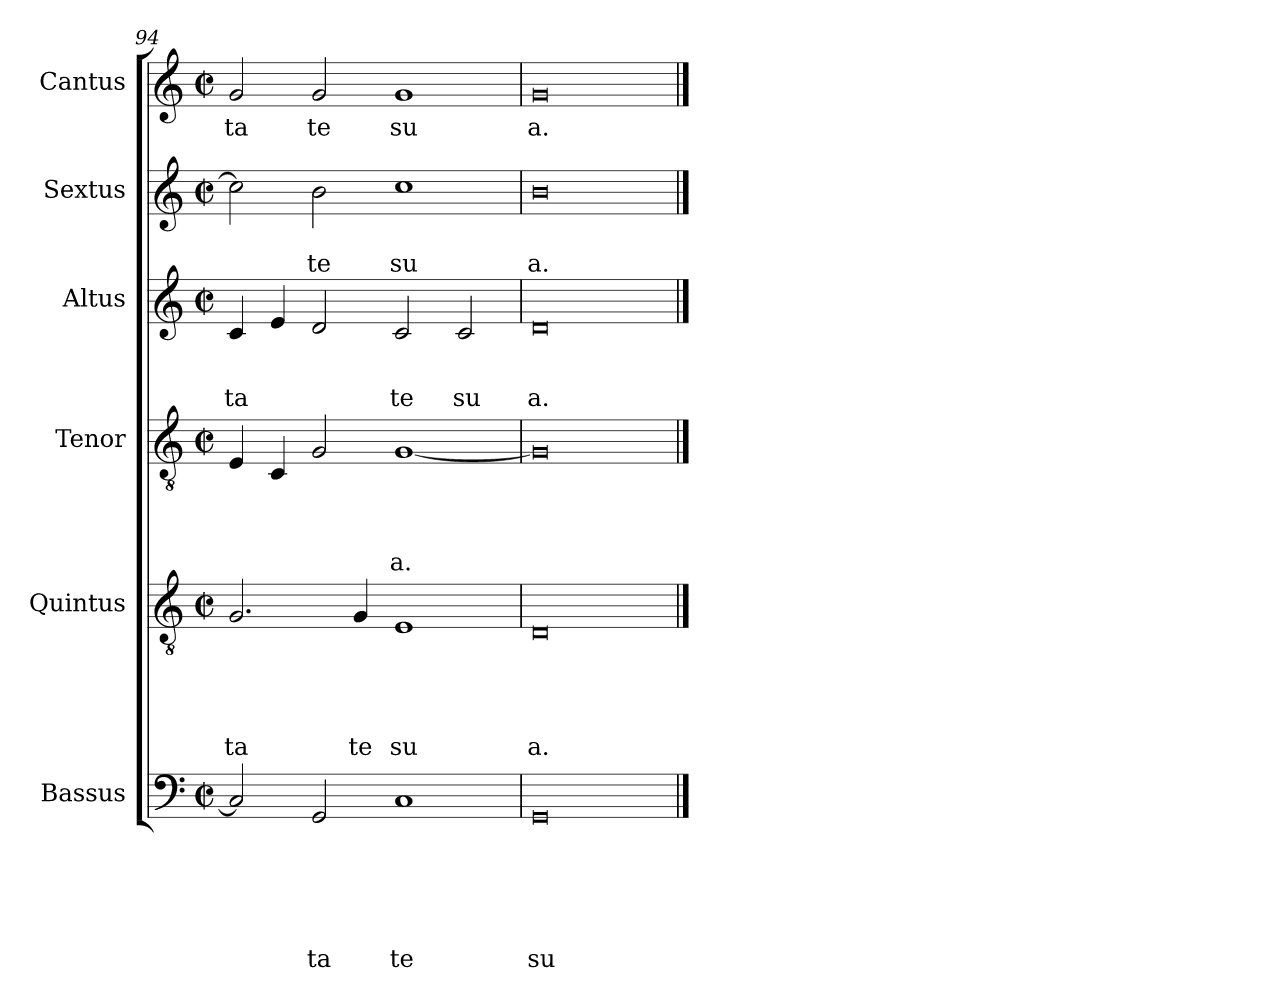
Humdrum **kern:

**kern	**text	**text	**text	**text	**text	**text	**kern	**text	**text	**text	**text	**text	**kern	**text	**text	**text	**text	**kern	**text	**text	**text	**kern	**text	**text	**kern	**text
*part6	*part6	*part6	*part6	*part6	*part6	*part6	*part5	*part5	*part5	*part5	*part5	*part5	*part4	*part4	*part4	*part4	*part4	*part3	*part3	*part3	*part3	*part2	*part2	*part2	*part1	*part1
*staff6	*staff6	*staff6	*staff6	*staff6	*staff6	*staff6	*staff5	*staff5	*staff5	*staff5	*staff5	*staff5	*staff4	*staff4	*staff4	*staff4	*staff4	*staff3	*staff3	*staff3	*staff3	*staff2	*staff2	*staff2	*staff1	*staff1
*I"Bassus	*	*	*	*	*	*	*I"Quintus	*	*	*	*	*	*I"Tenor	*	*	*	*	*I"Altus	*	*	*	*I"Sextus	*	*	*I"Cantus	*
*clefF4	*	*	*	*	*	*	*clefGv2	*	*	*	*	*	*clefGv2	*	*	*	*	*clefG2	*	*	*	*clefG2	*	*	*clefG2	*
*k[]	*	*	*	*	*	*	*k[]	*	*	*	*	*	*k[]	*	*	*	*	*k[]	*	*	*	*k[]	*	*	*k[]	*
*C:	*	*	*	*	*	*	*C:	*	*	*	*	*	*C:	*	*	*	*	*C:	*	*	*	*C:	*	*	*C:	*
*M2/2	*	*	*	*	*	*	*M2/2	*	*	*	*	*	*M2/2	*	*	*	*	*M2/2	*	*	*	*M2/2	*	*	*M2/2	*
*met(c|)	*	*	*	*	*	*	*met(c|)	*	*	*	*	*	*met(c|)	*	*	*	*	*met(c|)	*	*	*	*met(c|)	*	*	*met(c|)	*
=94	=94	=94	=94	=94	=94	=94	=94	=94	=94	=94	=94	=94	=94	=94	=94	=94	=94	=94	=94	=94	=94	=94	=94	=94	=94	=94
!	!	!	!	!	!	!	!	!	!	!	!	!LO:LY:b	!	!	!	!	!	!	!	!	!LO:LY:b	!	!	!	!	!LO:LY:b
2C/]	.	.	.	.	.	.	2.G/	.	.	.	.	ta	4E/	.	.	.	.	4c/	.	.	ta	2cc\]	.	.	2g/	ta
.	.	.	.	.	.	.	.	.	.	.	.	.	4C/	.	.	.	.	4e/	.	.	.	.	.	.	.	.
!	!	!	!	!	!	!LO:LY:b	!	!	!	!	!	!	!	!	!	!	!	!	!	!	!	!	!	!LO:LY:b	!	!LO:LY:b
2GG/	.	.	.	.	.	ta	.	.	.	.	.	.	2G/	.	.	.	.	2d/	.	.	.	2b\	.	te	2g/	te
!	!	!	!	!	!	!	!	!	!	!	!	!LO:LY:b	!	!	!	!	!	!	!	!	!	!	!	!	!	!
.	.	.	.	.	.	.	4G/	.	.	.	.	te	.	.	.	.	.	.	.	.	.	.	.	.	.	.
!	!	!	!	!	!	!LO:LY:b	!	!	!	!	!	!LO:LY:b	!	!	!	!	!LO:LY:b	!	!	!	!LO:LY:b	!	!	!LO:LY:b	!	!LO:LY:b
1C	.	.	.	.	.	te	1E	.	.	.	.	su	[<1G	.	.	.	a.	2c/	.	.	te	1cc	.	su	1g	su
!	!	!	!	!	!	!	!	!	!	!	!	!	!	!	!	!	!	!	!	!	!LO:LY:b	!	!	!	!	!
.	.	.	.	.	.	.	.	.	.	.	.	.	.	.	.	.	.	2c/	.	.	su	.	.	.	.	.
=95	=95	=95	=95	=95	=95	=95	=95	=95	=95	=95	=95	=95	=95	=95	=95	=95	=95	=95	=95	=95	=95	=95	=95	=95	=95	=95
!	!	!	!	!	!	!LO:LY:b	!	!	!	!	!	!LO:LY:b	!	!	!	!	!	!	!	!	!LO:LY:b	!	!	!LO:LY:b	!	!LO:LY:b
0GG	.	.	.	.	.	su	0D	.	.	.	.	a.	0G]	.	.	.	.	0d	.	.	a.	0b	.	a.	0g	a.
==	==	==	==	==	==	==	==	==	==	==	==	==	==	==	==	==	==	==	==	==	==	==	==	==	==	==
*-	*-	*-	*-	*-	*-	*-	*-	*-	*-	*-	*-	*-	*-	*-	*-	*-	*-	*-	*-	*-	*-	*-	*-	*-	*-	*-
